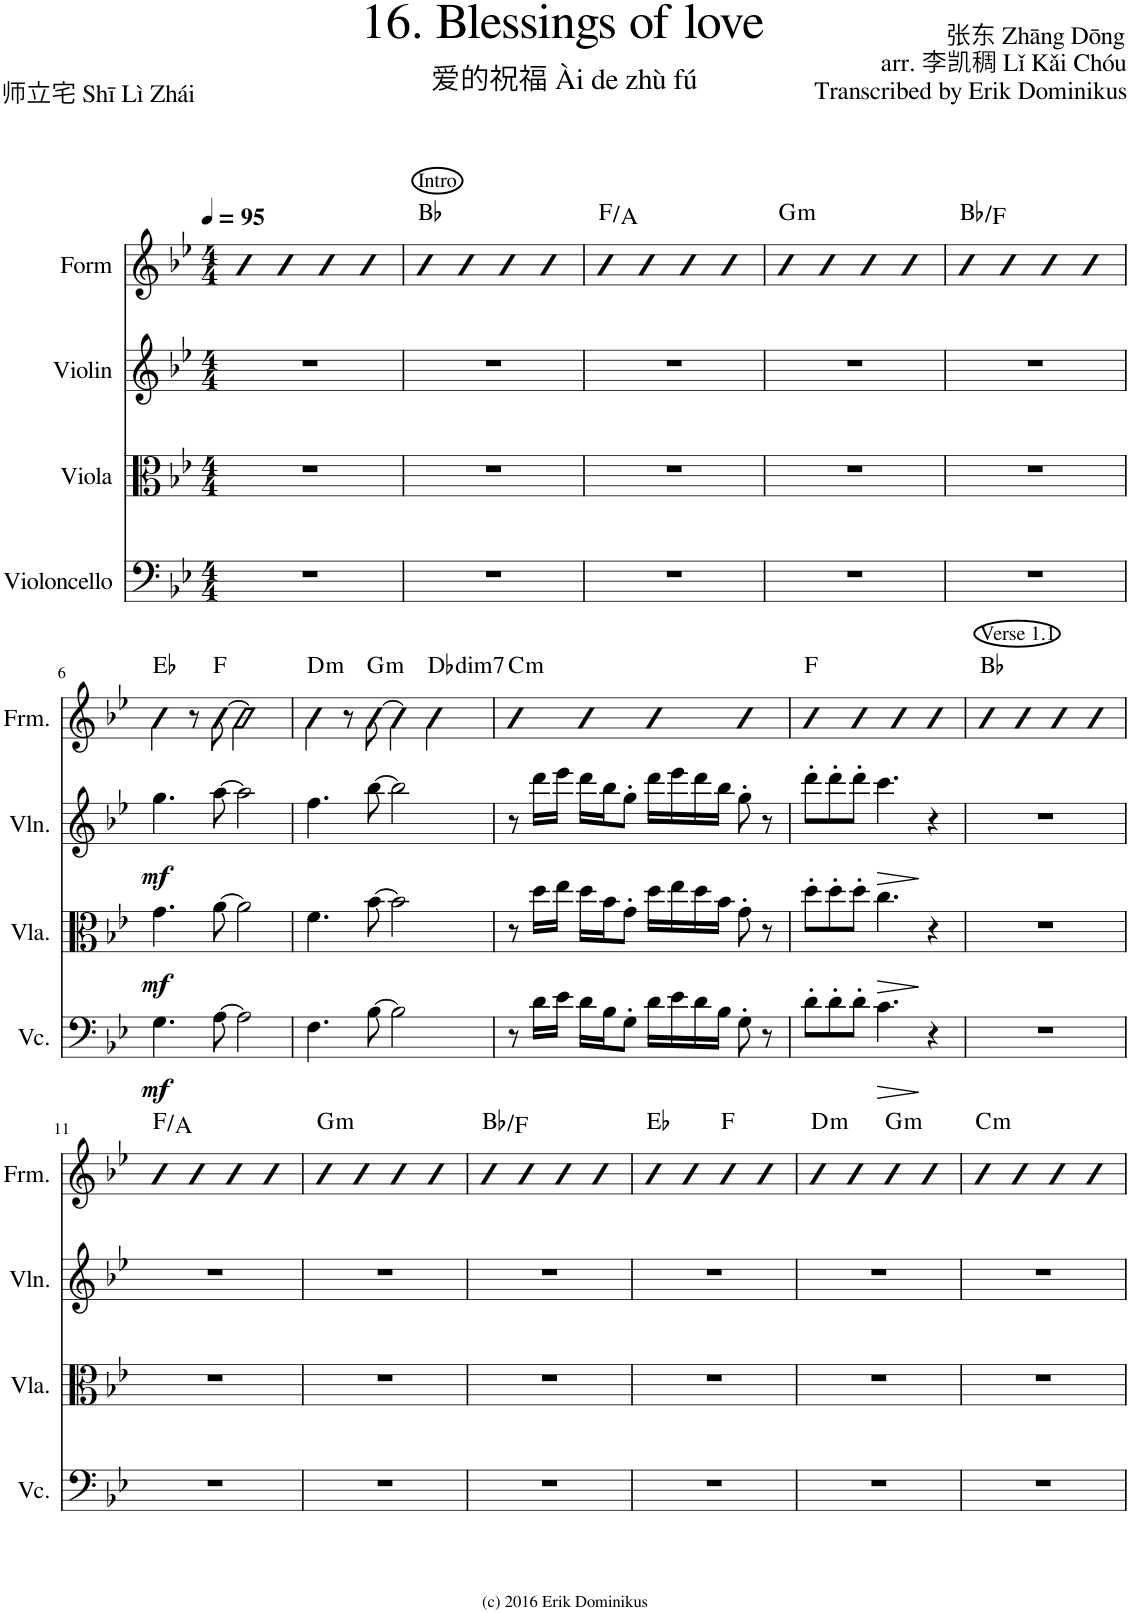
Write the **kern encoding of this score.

**kern	**dynam	**kern	**dynam	**kern	**dynam	**kern	**harte
*part4	*part4	*part3	*part3	*part2	*part2	*part1	*part1
*staff4	*staff4	*staff3	*staff3	*staff2	*staff2	*staff1	*
*I"Violoncello	*	*I"Viola	*	*I"Violin	*	*I"Form	*
*I'Vc.	*	*I'Vla.	*	*I'Vln.	*	*I'Frm.	*
*clefF4	*	*clefC3	*	*clefG2	*	*clefG2	*
*k[b-e-]	*	*k[b-e-]	*	*k[b-e-]	*	*k[b-e-]	*
*M4/4	*	*M4/4	*	*M4/4	*	*M4/4	*
*MM95	*	*MM95	*	*MM95	*	*MM95	*
=1	=1	=1	=1	=1	=1	=1	=1
1r	.	1r	.	1r	.	4b-	.
.	.	.	.	.	.	4b-	.
.	.	.	.	.	.	4b-	.
.	.	.	.	.	.	4b-	.
=2	=2	=2	=2	=2	=2	=2	=2
!	!	!	!	!	!	!LO:TX:a:t=Intro	!
1r	.	1r	.	1r	.	4b-	Bb:maj
.	.	.	.	.	.	4b-	.
.	.	.	.	.	.	4b-	.
.	.	.	.	.	.	4b-	.
=3	=3	=3	=3	=3	=3	=3	=3
1r	.	1r	.	1r	.	4b-	F:maj/3
.	.	.	.	.	.	4b-	.
.	.	.	.	.	.	4b-	.
.	.	.	.	.	.	4b-	.
=4	=4	=4	=4	=4	=4	=4	=4
!	!	!	!	!	!	!	!LO:H:kt=m
1r	.	1r	.	1r	.	4b-	G:min
.	.	.	.	.	.	4b-	.
.	.	.	.	.	.	4b-	.
.	.	.	.	.	.	4b-	.
=5	=5	=5	=5	=5	=5	=5	=5
1r	.	1r	.	1r	.	4b-	Bb:maj/5
.	.	.	.	.	.	4b-	.
.	.	.	.	.	.	4b-	.
.	.	.	.	.	.	4b-	.
!!LO:LB:g=z
=6	=6	=6	=6	=6	=6	=6	=6
!	!LO:DY:b	!	!LO:DY:b	!	!LO:DY:b	!	!
4.G\	mf	4.g\	mf	4.gg\	mf	4b-\	Eb:maj
.	.	.	.	.	.	8r	.
[8A\	.	[8a\	.	[8aa\	.	[8b-\	F:maj
2A\]	.	2a\]	.	2aa\]	.	2b-\]	.
=7	=7	=7	=7	=7	=7	=7	=7
!	!	!	!	!	!	!	!LO:H:kt=m
4.F\	.	4.f\	.	4.ff\	.	4b-\	D:min
.	.	.	.	.	.	8r	.
!	!	!	!	!	!	!	!LO:H:kt=m
[8B-\	.	[8b-\	.	[8bb-\	.	[8b-\	G:min
2B-\]	.	2b-\]	.	2bb-\]	.	4b-\]	.
!	!	!	!	!	!	!	!LO:H:kt=dim7
.	.	.	.	.	.	4b-\	Db:dim7
=8	=8	=8	=8	=8	=8	=8	=8
!	!	!	!	!	!	!	!LO:H:kt=m
8r	.	8r	.	8r	.	4b-	C:min
16d\LL	.	16dd\LL	.	16ddd\LL	.	.	.
16e-\JJ	.	16ee-\JJ	.	16eee-\JJ	.	.	.
16d\LL	.	16dd\LL	.	16ddd\LL	.	4b-	.
16B-\J	.	16b-\J	.	16bb-\J	.	.	.
8G'\J	.	8g'\J	.	8gg'\J	.	.	.
16d\LL	.	16dd\LL	.	16ddd\LL	.	4b-	.
16e-\	.	16ee-\	.	16eee-\	.	.	.
16d\	.	16dd\	.	16ddd\	.	.	.
16B-\JJ	.	16b-\JJ	.	16bb-\JJ	.	.	.
8G'\	.	8g'\	.	8gg'\	.	4b-	.
8r	.	8r	.	8r	.	.	.
=9	=9	=9	=9	=9	=9	=9	=9
8d'\L	.	8dd'\L	.	8ddd'\L	.	4b-	F:maj
8d'\	.	8dd'\	.	8ddd'\	.	.	.
8d'\J	.	8dd'\J	.	8ddd'\J	.	4b-	.
!	!LO:HP:b	!	!LO:HP:b	!	!LO:HP:b	!	!
4.c\	>	4.cc\	>	4.ccc\	>	.	.
.	.	.	.	.	.	4b-	.
4r	]	4r	]	4r	]	4b-	.
=10	=10	=10	=10	=10	=10	=10	=10
!	!	!	!	!	!	!LO:TX:a:t=Verse 1.1	!
1r	.	1r	.	1r	.	4b-	Bb:maj
.	.	.	.	.	.	4b-	.
.	.	.	.	.	.	4b-	.
.	.	.	.	.	.	4b-	.
!!LO:LB:g=z
=11	=11	=11	=11	=11	=11	=11	=11
1r	.	1r	.	1r	.	4b-	F:maj/3
.	.	.	.	.	.	4b-	.
.	.	.	.	.	.	4b-	.
.	.	.	.	.	.	4b-	.
=12	=12	=12	=12	=12	=12	=12	=12
!	!	!	!	!	!	!	!LO:H:kt=m
1r	.	1r	.	1r	.	4b-	G:min
.	.	.	.	.	.	4b-	.
.	.	.	.	.	.	4b-	.
.	.	.	.	.	.	4b-	.
=13	=13	=13	=13	=13	=13	=13	=13
1r	.	1r	.	1r	.	4b-	Bb:maj/5
.	.	.	.	.	.	4b-	.
.	.	.	.	.	.	4b-	.
.	.	.	.	.	.	4b-	.
=14	=14	=14	=14	=14	=14	=14	=14
1r	.	1r	.	1r	.	4b-	Eb:maj
.	.	.	.	.	.	4b-	.
.	.	.	.	.	.	4b-	F:maj
.	.	.	.	.	.	4b-	.
=15	=15	=15	=15	=15	=15	=15	=15
!	!	!	!	!	!	!	!LO:H:kt=m
1r	.	1r	.	1r	.	4b-	D:min
.	.	.	.	.	.	4b-	.
!	!	!	!	!	!	!	!LO:H:kt=m
.	.	.	.	.	.	4b-	G:min
.	.	.	.	.	.	4b-	.
=16	=16	=16	=16	=16	=16	=16	=16
!	!	!	!	!	!	!	!LO:H:kt=m
1r	.	1r	.	1r	.	4b-	C:min
.	.	.	.	.	.	4b-	.
.	.	.	.	.	.	4b-	.
.	.	.	.	.	.	4b-	.
=	=	=	=	=	=	=	=
*-	*-	*-	*-	*-	*-	*-	*-
